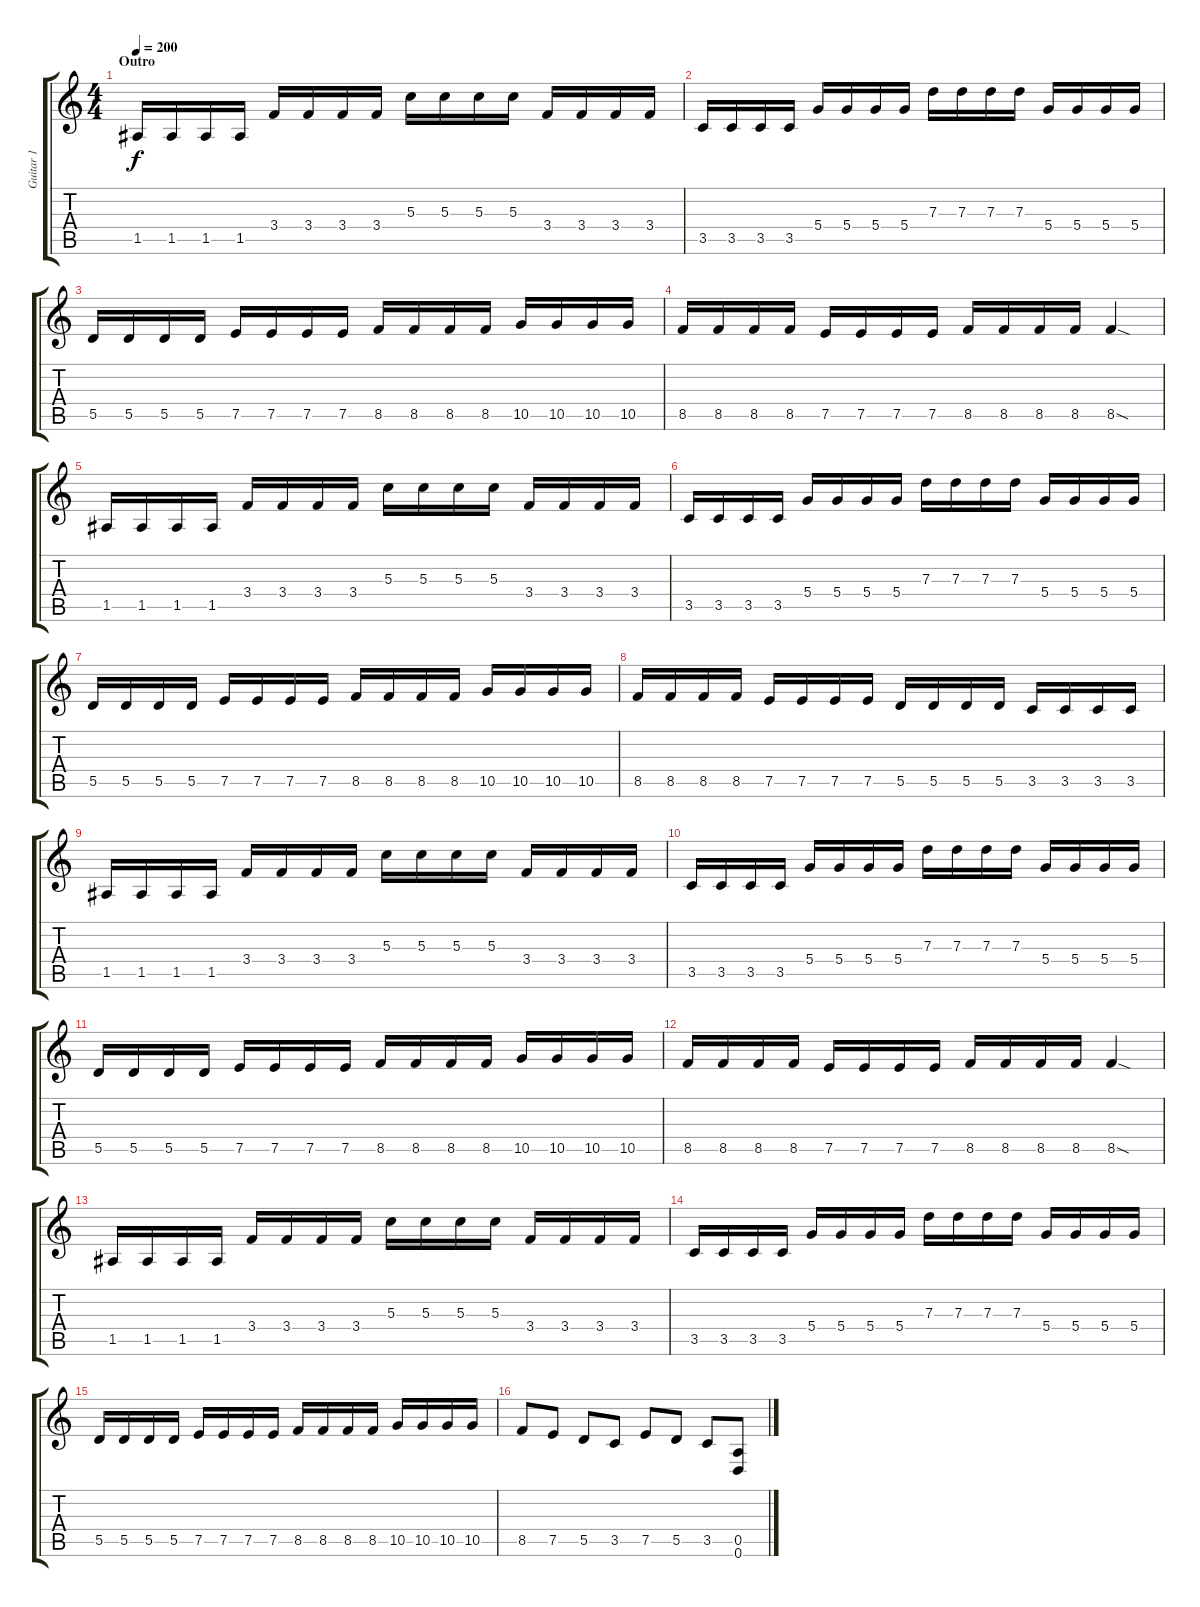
\track ("Guitar 1" "Guitar 1") {instrument distortionguitar}
\staff {score tabs}
\tuning (E4 B3 G3 D3 A2 D2) {hide}
\ts (4 4)
\section ("" "Outro")
\tempo 200
\clef g2
\ks c
1.5.16{dy f} 1.5.16 1.5.16 1.5.16 3.4.16 3.4.16 3.4.16 3.4.16 5.3.16 5.3.16 5.3.16 5.3.16 3.4.16 3.4.16 3.4.16 3.4.16 |
3.5.16 3.5.16 3.5.16 3.5.16 5.4.16 5.4.16 5.4.16 5.4.16 7.3.16 7.3.16 7.3.16 7.3.16 5.4.16 5.4.16 5.4.16 5.4.16 |
5.5.16 5.5.16 5.5.16 5.5.16 7.5.16 7.5.16 7.5.16 7.5.16 8.5.16 8.5.16 8.5.16 8.5.16 10.5.16 10.5.16 10.5.16 10.5.16 |
8.5.16 8.5.16 8.5.16 8.5.16 7.5.16 7.5.16 7.5.16 7.5.16 8.5.16 8.5.16 8.5.16 8.5.16 8.5{sod}.4 |
1.5.16 1.5.16 1.5.16 1.5.16 3.4.16 3.4.16 3.4.16 3.4.16 5.3.16 5.3.16 5.3.16 5.3.16 3.4.16 3.4.16 3.4.16 3.4.16 |
3.5.16 3.5.16 3.5.16 3.5.16 5.4.16 5.4.16 5.4.16 5.4.16 7.3.16 7.3.16 7.3.16 7.3.16 5.4.16 5.4.16 5.4.16 5.4.16 |
5.5.16 5.5.16 5.5.16 5.5.16 7.5.16 7.5.16 7.5.16 7.5.16 8.5.16 8.5.16 8.5.16 8.5.16 10.5.16 10.5.16 10.5.16 10.5.16 |
8.5.16 8.5.16 8.5.16 8.5.16 7.5.16 7.5.16 7.5.16 7.5.16 5.5.16 5.5.16 5.5.16 5.5.16 3.5.16 3.5.16 3.5.16 3.5.16 |
1.5.16 1.5.16 1.5.16 1.5.16 3.4.16 3.4.16 3.4.16 3.4.16 5.3.16 5.3.16 5.3.16 5.3.16 3.4.16 3.4.16 3.4.16 3.4.16 |
3.5.16 3.5.16 3.5.16 3.5.16 5.4.16 5.4.16 5.4.16 5.4.16 7.3.16 7.3.16 7.3.16 7.3.16 5.4.16 5.4.16 5.4.16 5.4.16 |
5.5.16 5.5.16 5.5.16 5.5.16 7.5.16 7.5.16 7.5.16 7.5.16 8.5.16 8.5.16 8.5.16 8.5.16 10.5.16 10.5.16 10.5.16 10.5.16 |
8.5.16 8.5.16 8.5.16 8.5.16 7.5.16 7.5.16 7.5.16 7.5.16 8.5.16 8.5.16 8.5.16 8.5.16 8.5{sod}.4 |
1.5.16 1.5.16 1.5.16 1.5.16 3.4.16 3.4.16 3.4.16 3.4.16 5.3.16 5.3.16 5.3.16 5.3.16 3.4.16 3.4.16 3.4.16 3.4.16 |
3.5.16 3.5.16 3.5.16 3.5.16 5.4.16 5.4.16 5.4.16 5.4.16 7.3.16 7.3.16 7.3.16 7.3.16 5.4.16 5.4.16 5.4.16 5.4.16 |
5.5.16 5.5.16 5.5.16 5.5.16 7.5.16 7.5.16 7.5.16 7.5.16 8.5.16 8.5.16 8.5.16 8.5.16 10.5.16 10.5.16 10.5.16 10.5.16 |
8.5.8 7.5.8 5.5.8 3.5.8 7.5.8 5.5.8 3.5.8 (0.5 0.6).8
